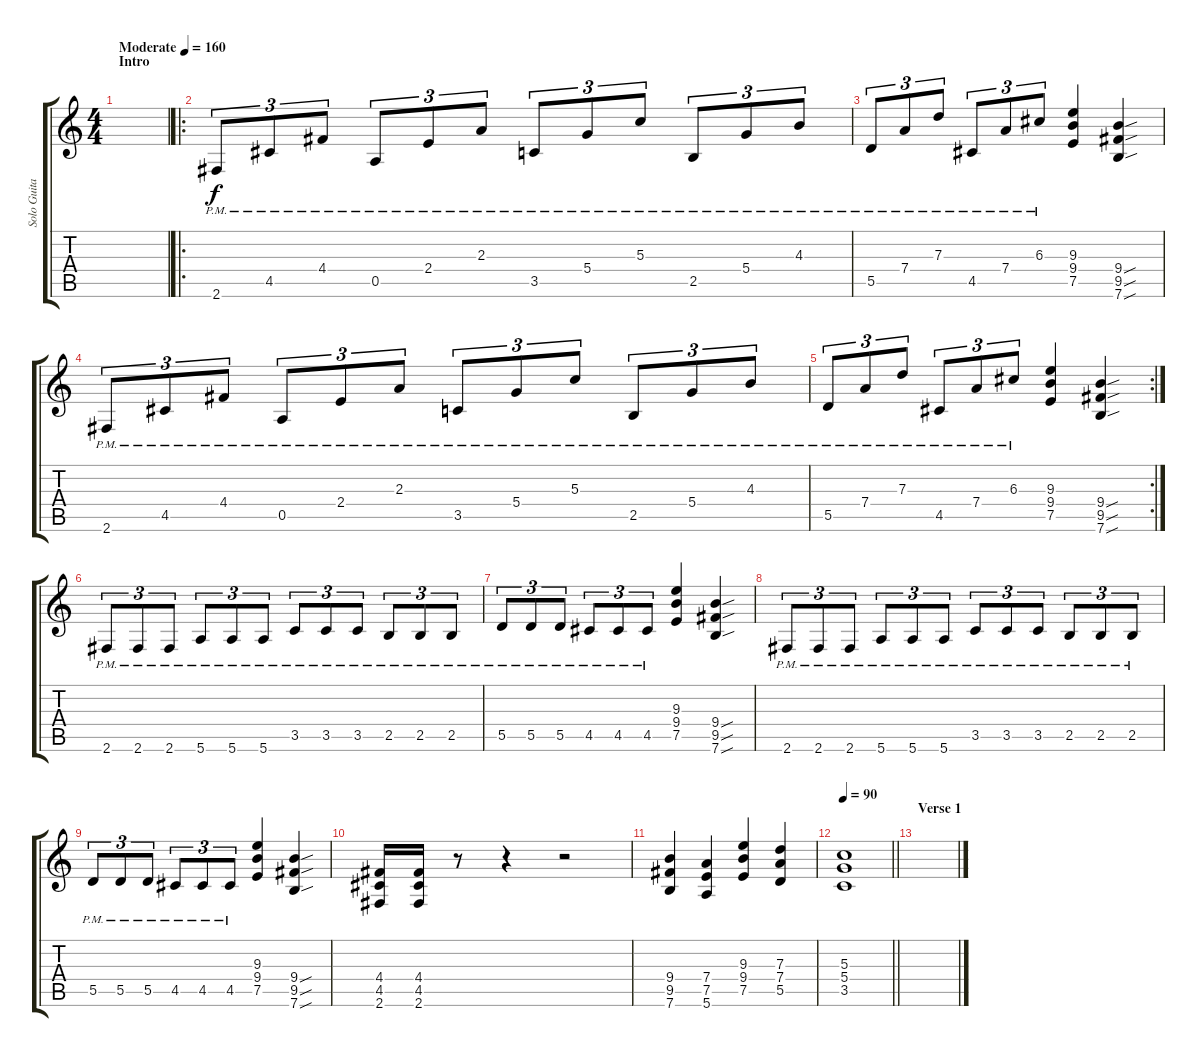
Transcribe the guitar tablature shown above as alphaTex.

\track ("Solo Guitar" "Solo Guita") {instrument distortionguitar}
\staff {score tabs}
\tuning (E4 B3 G3 D3 A2 E2) {hide}
\ts (4 4)
\section ("" "Intro")
\tempo (160 "Moderate")
\clef g2
\ks c
|
\ro
2.6{pm}.8{tu (3 2)} 4.5{pm}.8{tu (3 2)} 4.4{pm}.8{tu (3 2)} 0.5{pm}.8{tu (3 2)} 2.4{pm}.8{tu (3 2)} 2.3{pm}.8{tu (3 2)} 3.5{pm}.8{tu (3 2)} 5.4{pm}.8{tu (3 2)} 5.3{pm}.8{tu (3 2)} 2.5{pm}.8{tu (3 2)} 5.4{pm}.8{tu (3 2)} 4.3{pm}.8{tu (3 2)} |
5.5{pm}.8{tu (3 2)} 7.4{pm}.8{tu (3 2)} 7.3{pm}.8{tu (3 2)} 4.5{pm}.8{tu (3 2)} 7.4{pm}.8{tu (3 2)} 6.3{pm}.8{tu (3 2)} (9.3 9.4 7.5).4 (9.4{sou} 9.5{sou} 7.6{sou}).4 |
2.6{pm}.8{tu (3 2)} 4.5{pm}.8{tu (3 2)} 4.4{pm}.8{tu (3 2)} 0.5{pm}.8{tu (3 2)} 2.4{pm}.8{tu (3 2)} 2.3{pm}.8{tu (3 2)} 3.5{pm}.8{tu (3 2)} 5.4{pm}.8{tu (3 2)} 5.3{pm}.8{tu (3 2)} 2.5{pm}.8{tu (3 2)} 5.4{pm}.8{tu (3 2)} 4.3{pm}.8{tu (3 2)} |
\rc 2
5.5{pm}.8{tu (3 2)} 7.4{pm}.8{tu (3 2)} 7.3{pm}.8{tu (3 2)} 4.5{pm}.8{tu (3 2)} 7.4{pm}.8{tu (3 2)} 6.3{pm}.8{tu (3 2)} (9.3 9.4 7.5).4 (9.4{sou} 9.5{sou} 7.6{sou}).4 |
2.6{pm}.8{tu (3 2)} 2.6{pm}.8{tu (3 2)} 2.6{pm}.8{tu (3 2)} 5.6{pm}.8{tu (3 2)} 5.6{pm}.8{tu (3 2)} 5.6{pm}.8{tu (3 2)} 3.5{pm}.8{tu (3 2)} 3.5{pm}.8{tu (3 2)} 3.5{pm}.8{tu (3 2)} 2.5{pm}.8{tu (3 2)} 2.5{pm}.8{tu (3 2)} 2.5{pm}.8{tu (3 2)} |
5.5{pm}.8{tu (3 2)} 5.5{pm}.8{tu (3 2)} 5.5{pm}.8{tu (3 2)} 4.5{pm}.8{tu (3 2)} 4.5{pm}.8{tu (3 2)} 4.5{pm}.8{tu (3 2)} (9.3 9.4 7.5).4 (9.4{sou} 9.5{sou} 7.6{sou}).4 |
2.6{pm}.8{tu (3 2)} 2.6{pm}.8{tu (3 2)} 2.6{pm}.8{tu (3 2)} 5.6{pm}.8{tu (3 2)} 5.6{pm}.8{tu (3 2)} 5.6{pm}.8{tu (3 2)} 3.5{pm}.8{tu (3 2)} 3.5{pm}.8{tu (3 2)} 3.5{pm}.8{tu (3 2)} 2.5{pm}.8{tu (3 2)} 2.5{pm}.8{tu (3 2)} 2.5{pm}.8{tu (3 2)} |
5.5{pm}.8{tu (3 2)} 5.5{pm}.8{tu (3 2)} 5.5{pm}.8{tu (3 2)} 4.5{pm}.8{tu (3 2)} 4.5{pm}.8{tu (3 2)} 4.5{pm}.8{tu (3 2)} (9.3 9.4 7.5).4 (9.4{sou} 9.5{sou} 7.6{sou}).4 |
(4.4 4.5 2.6).16 (4.4 4.5 2.6).16 r.8 r.4 r.2 |
(9.4 9.5 7.6).4 (7.4 7.5 5.6).4 (9.3 9.4 7.5).4 (7.3 7.4 5.5).4 |
\tempo 90
\barLineRight lightlight
(5.3 5.4 3.5).1 |
\section ("" "Verse 1")
